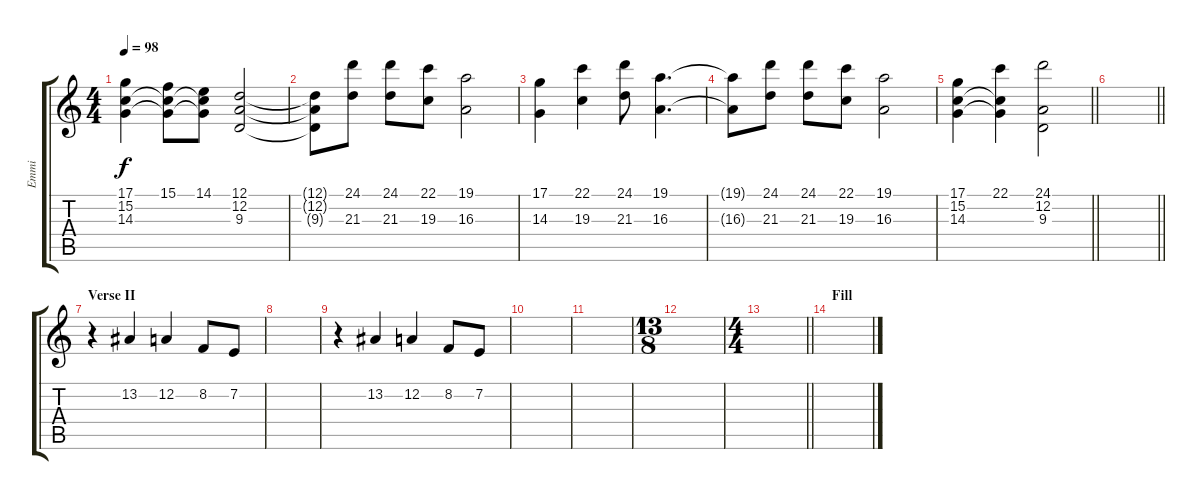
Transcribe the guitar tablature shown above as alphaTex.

\track ("Emmi" "Emmi") {instrument stringensemble1}
\staff {score tabs}
\tuning (D4 A3 F3 C3 G2 D2) {hide}
\ts (4 4)
\tempo 98
\clef g2
\ks c
(17.1 15.2 14.3).4{dy f} (15.1 15.2{t} 14.3{t}).8 (14.1 15.2{t} 14.3{t}).8 (12.1 12.2 9.3).2 |
(12.1{t} 12.2{t} 9.3{t}).8 (24.1 21.3).8 (24.1 21.3).8 (22.1 19.3).8 (19.1 16.3).2 |
(17.1 14.3).4 (22.1 19.3).4 (24.1 21.3).8 (19.1 16.3).4{d} |
(19.1{t} 16.3{t}).8 (24.1 21.3).8 (24.1 21.3).8 (22.1 19.3).8 (19.1 16.3).2 |
\barLineRight lightlight
(17.1 15.2 14.3).4 (22.1 15.2{t} 14.3{t}).4 (24.1 12.2 9.3).2 |
\section ("" "")
\barLineRight lightlight
|
\section ("" "Verse II")
r.4 13.2.4{volume 7} 12.2.4 8.2.8{volume 6} 7.2.8 |
|
r.4 13.2.4{volume 7} 12.2.4 8.2.8{volume 6} 7.2.8 |
|
|
\ts (13 8)
|
\ts (4 4)
\barLineRight lightlight
|
\section ("" "Fill")
